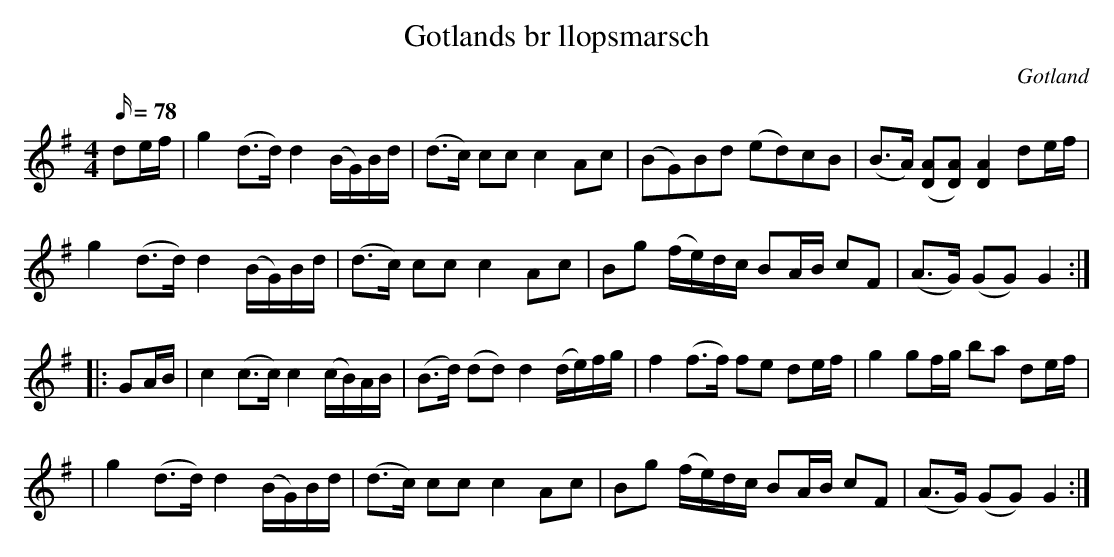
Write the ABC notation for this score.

X:1
T: Gotlands br llopsmarsch
O: Gotland
M: 4/4
L: 1/16
Q: 78
K: G
V: 1
d2ef | g4 (d3d) d4 (BG)Bd | (d3c) c2c2 c4 A2c2 | (B2G2)B2d2 (e2d2)c2B2 | (B3A) ([DA]2[DA]2) [DA]4 d2ef |
g4 (d3d) d4 (BG)Bd | (d3c) c2c2 c4 A2c2 | B2g2 (fe)dc B2AB c2F2 | (A3G) (G2G2) G4 :|
|: G2AB | c4 (c3c) c4 (cB)AB | (B3d) (d2d2) d4 (de)fg | f4 (f3f) f2e2 d2ef | g4 g2fg b2a2 d2ef |
| g4 (d3d) d4 (BG)Bd | (d3c) c2c2 c4 A2c2 | B2g2 (fe)dc B2AB c2F2 | (A3G) (G2G2) G4 :|
